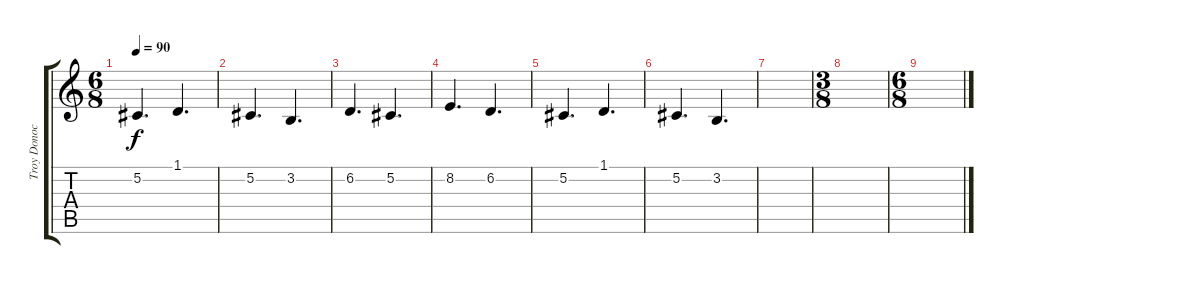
\track ("Troy Donockley" "Troy Donoc") {instrument ocarina}
\staff {score tabs}
\tuning (Db4 Ab3 E3 B2 Gb2 Db2) {hide}
\ts (6 8)
\tempo 90
\clef g2
\ks c
5.2.4{d dy f} 1.1.4{d} |
5.2.4{d} 3.2.4{d} |
6.2.4{d} 5.2.4{d} |
8.2.4{d} 6.2.4{d} |
5.2.4{d} 1.1.4{d} |
5.2.4{d} 3.2.4{d} |
|
\ts (3 8)
|
\ts (6 8)
